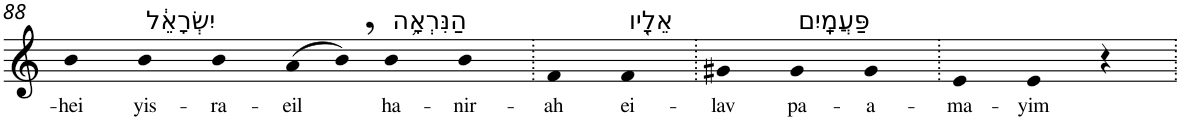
**kern	**text
*part1	*part1
*staff1	*staff1
*I"Piano	*
*I'Pno	*
!!LO:PB:g=z
*clefG2	*
*k[]	*
=88	=88
!	!LO:LY:b
4b	-hei
!LO:TX:a:t=יִשְׂרָאֵ֔ל	!
!	!LO:LY:b
4b	yis-
!	!LO:LY:b
4b	-ra-
!	!LO:LY:b
(>8a	-eil
8b,)	.
!LO:TX:a:t=הַנִּרְאָ֥ה	!
!	!LO:LY:b
4b	ha-
!	!LO:LY:b
4b	-nir-
=89.	=89.
!	!LO:LY:b
4f	-ah
!LO:TX:a:t=אֵלָ֖יו	!
!	!LO:LY:b
4f	ei-
=90.	=90.
!	!LO:LY:b
4g#X	-lav
!LO:TX:a:t=פַּעֲמָֽיִם	!
!	!LO:LY:b
4g#	pa-
!	!LO:LY:b
4g#	-a-
=91.	=91.
!	!LO:LY:b
4e	-ma-
!	!LO:LY:b
4e	-yim
4r	.
=.	=.
*-	*-
